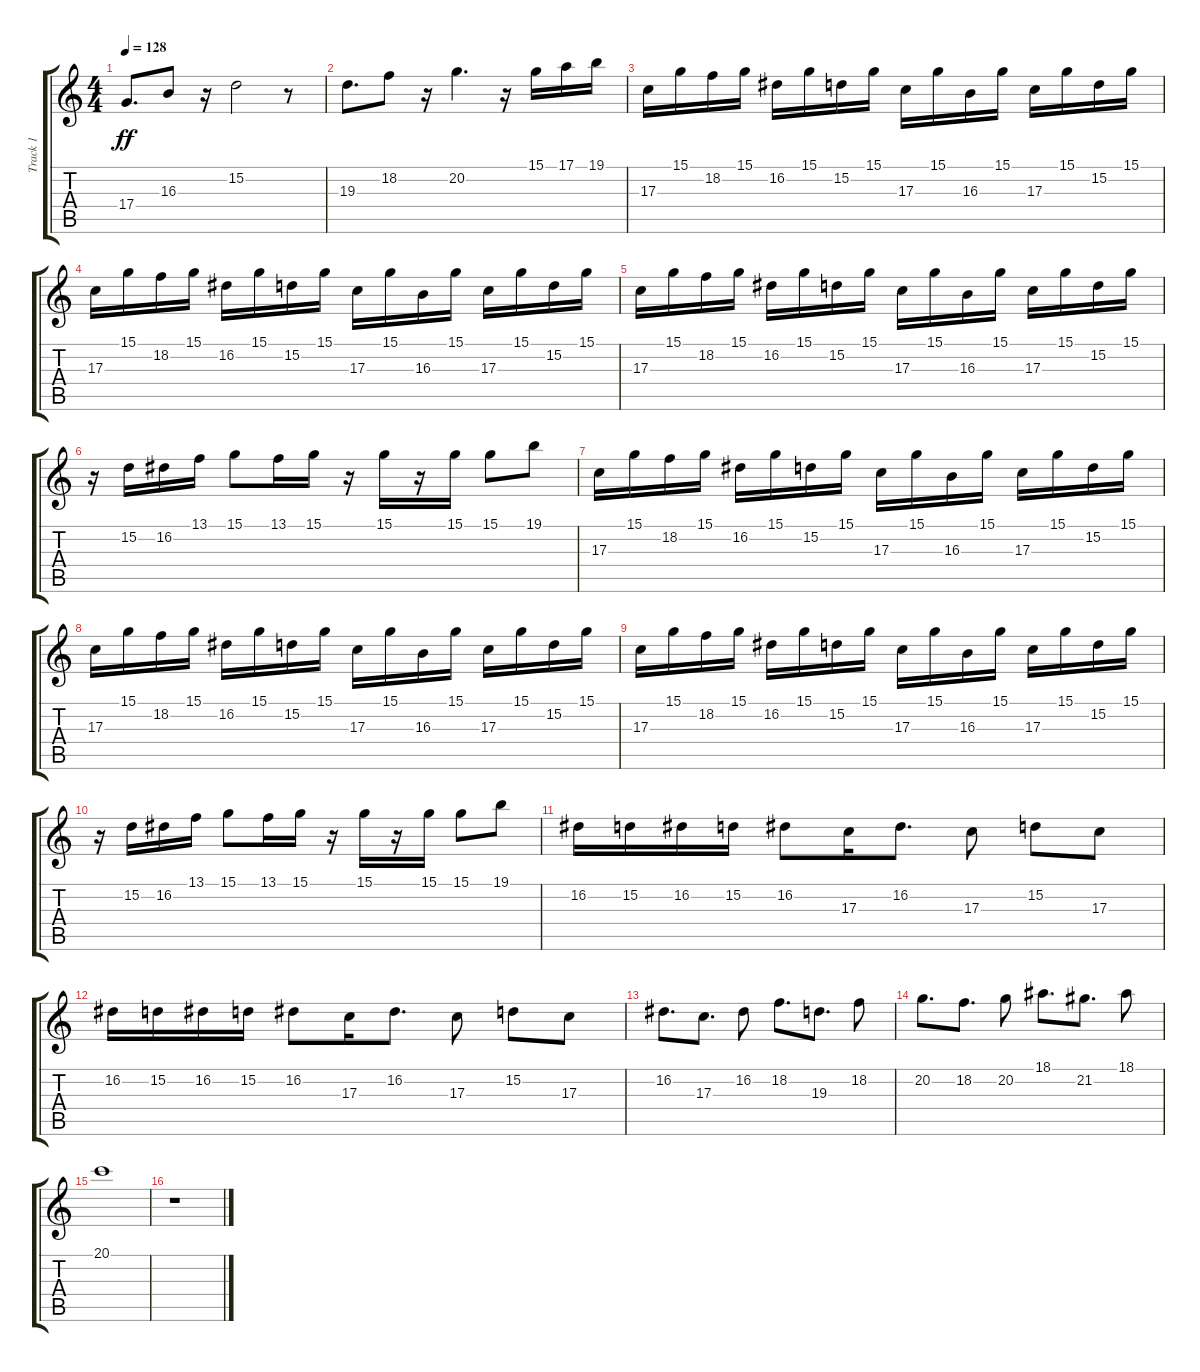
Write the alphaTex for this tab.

\track ("Track 1" "Track 1") {instrument acousticgrandpiano}
\staff {score tabs}
\tuning (E4 B3 G3 D3 A2 E2) {hide}
\ts (4 4)
\tempo 128
\clef g2
\ks c
17.4.8{d dy ff} 16.3.8 r.16 15.2.2 r.8 |
19.3.8{d} 18.2.8 r.16 20.2.4{d} r.16 15.1.16 17.1.16 19.1.16 |
17.3.16 15.1.16 18.2.16 15.1.16 16.2.16 15.1.16 15.2.16 15.1.16 17.3.16 15.1.16 16.3.16 15.1.16 17.3.16 15.1.16 15.2.16 15.1.16 |
17.3.16 15.1.16 18.2.16 15.1.16 16.2.16 15.1.16 15.2.16 15.1.16 17.3.16 15.1.16 16.3.16 15.1.16 17.3.16 15.1.16 15.2.16 15.1.16 |
17.3.16 15.1.16 18.2.16 15.1.16 16.2.16 15.1.16 15.2.16 15.1.16 17.3.16 15.1.16 16.3.16 15.1.16 17.3.16 15.1.16 15.2.16 15.1.16 |
r.16 15.2.16 16.2.16 13.1.16 15.1.8 13.1.16 15.1.16 r.16 15.1.16 r.16 15.1.16 15.1.8 19.1.8 |
17.3.16 15.1.16 18.2.16 15.1.16 16.2.16 15.1.16 15.2.16 15.1.16 17.3.16 15.1.16 16.3.16 15.1.16 17.3.16 15.1.16 15.2.16 15.1.16 |
17.3.16 15.1.16 18.2.16 15.1.16 16.2.16 15.1.16 15.2.16 15.1.16 17.3.16 15.1.16 16.3.16 15.1.16 17.3.16 15.1.16 15.2.16 15.1.16 |
17.3.16 15.1.16 18.2.16 15.1.16 16.2.16 15.1.16 15.2.16 15.1.16 17.3.16 15.1.16 16.3.16 15.1.16 17.3.16 15.1.16 15.2.16 15.1.16 |
r.16 15.2.16 16.2.16 13.1.16 15.1.8 13.1.16 15.1.16 r.16 15.1.16 r.16 15.1.16 15.1.8 19.1.8 |
16.2.16{instrument violin} 15.2.16 16.2.16 15.2.16 16.2.8 17.3.16 16.2.8{d} 17.3.8 15.2.8 17.3.8 |
16.2.16 15.2.16 16.2.16 15.2.16 16.2.8 17.3.16 16.2.8{d} 17.3.8 15.2.8 17.3.8 |
16.2.8{d} 17.3.8{d} 16.2.8 18.2.8{d} 19.3.8{d} 18.2.8 |
20.2.8{d} 18.2.8{d} 20.2.8 18.1.8{d} 21.2.8{d} 18.1.8 |
20.1.1 |
r.1
